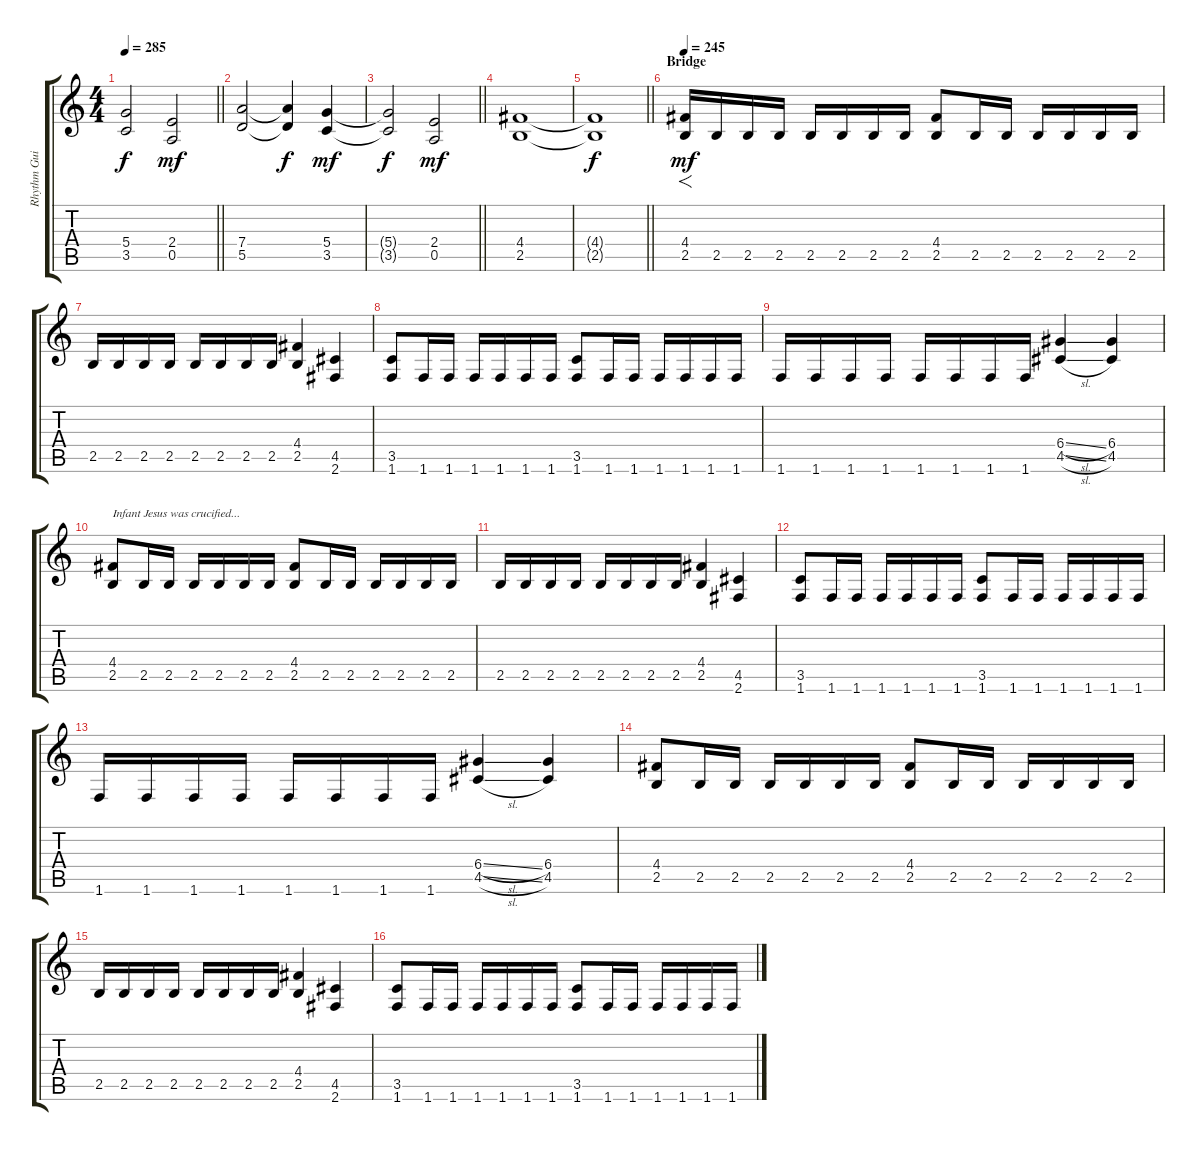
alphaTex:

\track ("Rhythm Guitar" "Rhythm Gui") {instrument distortionguitar}
\staff {score tabs}
\tuning (E4 B3 G3 D3 A2 E2) {hide}
\ts (4 4)
\tempo 285
\clef g2
\barLineRight lightlight
\ks c
(5.4{t} 3.5{t}).2{dy f} (2.4 0.5).2{dy mf} |
(7.4 5.5).2 (7.4{t} 5.5{t}).4{dy f} (5.4 3.5).4{dy mf} |
\barLineRight lightlight
(5.4{t} 3.5{t}).2{dy f} (2.4 0.5).2{dy mf} |
(4.4 2.5).1 |
\barLineRight lightlight
(4.4{t} 2.5{t}).1{dy f} |
\section ("" "Bridge")
\tempo 245
(4.4 2.5).16{f dy mf volume 7} 2.5.16 2.5.16 2.5.16 2.5.16 2.5.16 2.5.16 2.5.16 (4.4 2.5).8 2.5.16 2.5.16 2.5.16 2.5.16 2.5.16 2.5.16 |
2.5.16 2.5.16 2.5.16 2.5.16 2.5.16 2.5.16 2.5.16 2.5.16 (4.4 2.5).4 (4.5 2.6).4 |
(3.5 1.6).8 1.6.16 1.6.16 1.6.16 1.6.16 1.6.16 1.6.16 (3.5 1.6).8 1.6.16 1.6.16 1.6.16 1.6.16 1.6.16 1.6.16 |
1.6.16 1.6.16 1.6.16 1.6.16 1.6.16 1.6.16 1.6.16 1.6.16 (6.4{sl} 4.5{sl}).4 (6.4 4.5).4 |
(4.4 2.5).8{txt "Infant Jesus was crucified..." volume 11} 2.5.16 2.5.16 2.5.16 2.5.16 2.5.16 2.5.16 (4.4 2.5).8 2.5.16 2.5.16 2.5.16 2.5.16 2.5.16 2.5.16 |
2.5.16 2.5.16 2.5.16 2.5.16 2.5.16 2.5.16 2.5.16 2.5.16 (4.4 2.5).4 (4.5 2.6).4 |
(3.5 1.6).8 1.6.16 1.6.16 1.6.16 1.6.16 1.6.16 1.6.16 (3.5 1.6).8 1.6.16 1.6.16 1.6.16 1.6.16 1.6.16 1.6.16 |
1.6.16 1.6.16 1.6.16 1.6.16 1.6.16 1.6.16 1.6.16 1.6.16 (6.4{sl} 4.5{sl}).4 (6.4 4.5).4 |
(4.4 2.5).8 2.5.16 2.5.16 2.5.16 2.5.16 2.5.16 2.5.16 (4.4 2.5).8 2.5.16 2.5.16 2.5.16 2.5.16 2.5.16 2.5.16 |
2.5.16 2.5.16 2.5.16 2.5.16 2.5.16 2.5.16 2.5.16 2.5.16 (4.4 2.5).4 (4.5 2.6).4 |
(3.5 1.6).8 1.6.16 1.6.16 1.6.16 1.6.16 1.6.16 1.6.16 (3.5 1.6).8 1.6.16 1.6.16 1.6.16 1.6.16 1.6.16 1.6.16
